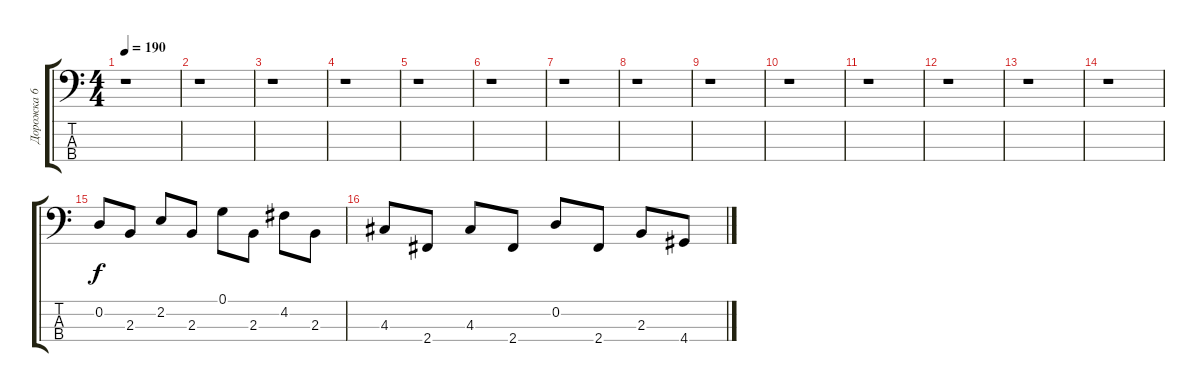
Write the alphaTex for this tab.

\track ("Дорожка 6" "Дорожка 6") {instrument electricbasspick}
\staff {score tabs}
\tuning (G2 D2 A1 E1) {hide}
\ts (4 4)
\tempo 190
\clef f4
\ks c
r.1{dy f} |
r.1 |
r.1 |
r.1 |
r.1 |
r.1 |
r.1 |
r.1 |
r.1 |
r.1 |
r.1 |
r.1 |
r.1 |
r.1 |
0.2.8 2.3.8 2.2.8 2.3.8 0.1.8 2.3.8 4.2.8 2.3.8 |
4.3.8 2.4.8 4.3.8 2.4.8 0.2.8 2.4.8 2.3.8 4.4.8
